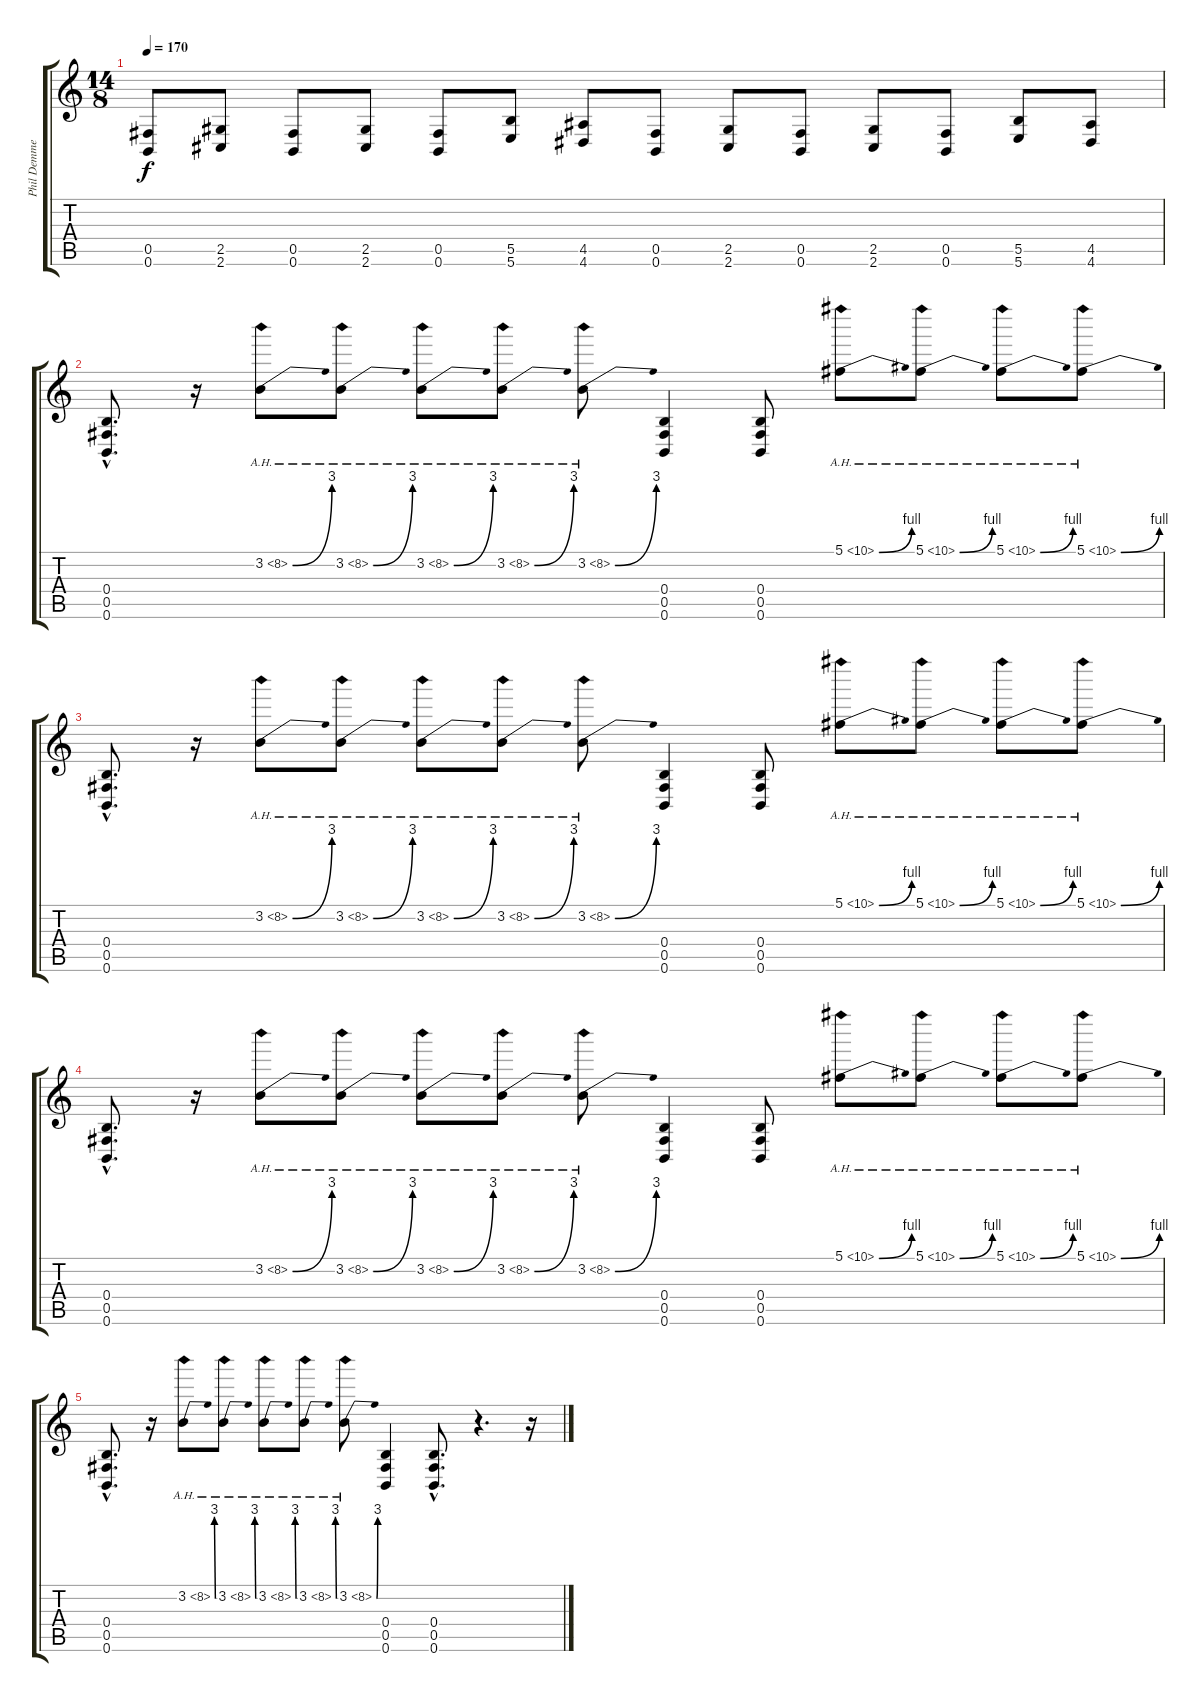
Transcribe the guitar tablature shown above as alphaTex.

\track ("Phil Demmel" "Phil Demme") {instrument distortionguitar}
\staff {score tabs}
\tuning (Db4 Ab3 E3 B2 Gb2 B1) {hide}
\ts (14 8)
\tempo 170
\clef g2
\ks c
(0.5 0.6).8{dy f} (2.5 2.6).8 (0.5 0.6).8 (2.5 2.6).8 (0.5 0.6).8 (5.5 5.6).8 (4.5 4.6).8 (0.5 0.6).8 (2.5 2.6).8 (0.5 0.6).8 (2.5 2.6).8 (0.5 0.6).8 (5.5 5.6).8 (4.5 4.6).8 |
(0.4{hac} 0.5{hac} 0.6{hac}).8{d instrument distortionguitar} r.16 3.2{be (bend 0 0 60 12) ah 5}.8{instrument guitarharmonics} 3.2{be (bend 0 0 60 12) ah 5}.8 3.2{be (bend 0 0 60 12) ah 5}.8 3.2{be (bend 0 0 60 12) ah 5}.8 3.2{be (bend 0 0 60 12) ah 5}.8 (0.4 0.5 0.6).4{instrument distortionguitar} (0.4 0.5 0.6).8 5.1{be (bend 0 0 60 4) ah 5}.8{instrument guitarharmonics} 5.1{be (bend 0 0 60 4) ah 5}.8 5.1{be (bend 0 0 60 4) ah 5}.8 5.1{be (bend 0 0 60 4) ah 5}.8 |
(0.4{hac} 0.5{hac} 0.6{hac}).8{d instrument distortionguitar} r.16 3.2{be (bend 0 0 60 12) ah 5}.8{instrument guitarharmonics} 3.2{be (bend 0 0 60 12) ah 5}.8 3.2{be (bend 0 0 60 12) ah 5}.8 3.2{be (bend 0 0 60 12) ah 5}.8 3.2{be (bend 0 0 60 12) ah 5}.8 (0.4 0.5 0.6).4{instrument distortionguitar} (0.4 0.5 0.6).8 5.1{be (bend 0 0 60 4) ah 5}.8{instrument guitarharmonics} 5.1{be (bend 0 0 60 4) ah 5}.8 5.1{be (bend 0 0 60 4) ah 5}.8 5.1{be (bend 0 0 60 4) ah 5}.8 |
(0.4{hac} 0.5{hac} 0.6{hac}).8{d instrument distortionguitar} r.16 3.2{be (bend 0 0 60 12) ah 5}.8{instrument guitarharmonics} 3.2{be (bend 0 0 60 12) ah 5}.8 3.2{be (bend 0 0 60 12) ah 5}.8 3.2{be (bend 0 0 60 12) ah 5}.8 3.2{be (bend 0 0 60 12) ah 5}.8 (0.4 0.5 0.6).4{instrument distortionguitar} (0.4 0.5 0.6).8 5.1{be (bend 0 0 60 4) ah 5}.8{instrument guitarharmonics} 5.1{be (bend 0 0 60 4) ah 5}.8 5.1{be (bend 0 0 60 4) ah 5}.8 5.1{be (bend 0 0 60 4) ah 5}.8 |
(0.4{hac} 0.5{hac} 0.6{hac}).8{d instrument distortionguitar} r.16 3.2{be (bend 0 0 60 12) ah 5}.8{instrument guitarharmonics} 3.2{be (bend 0 0 60 12) ah 5}.8 3.2{be (bend 0 0 60 12) ah 5}.8 3.2{be (bend 0 0 60 12) ah 5}.8 3.2{be (bend 0 0 60 12) ah 5}.8 (0.4 0.5 0.6).4{instrument distortionguitar} (0.4{hac} 0.5{hac} 0.6{hac}).8{d} r.4{d} r.16
